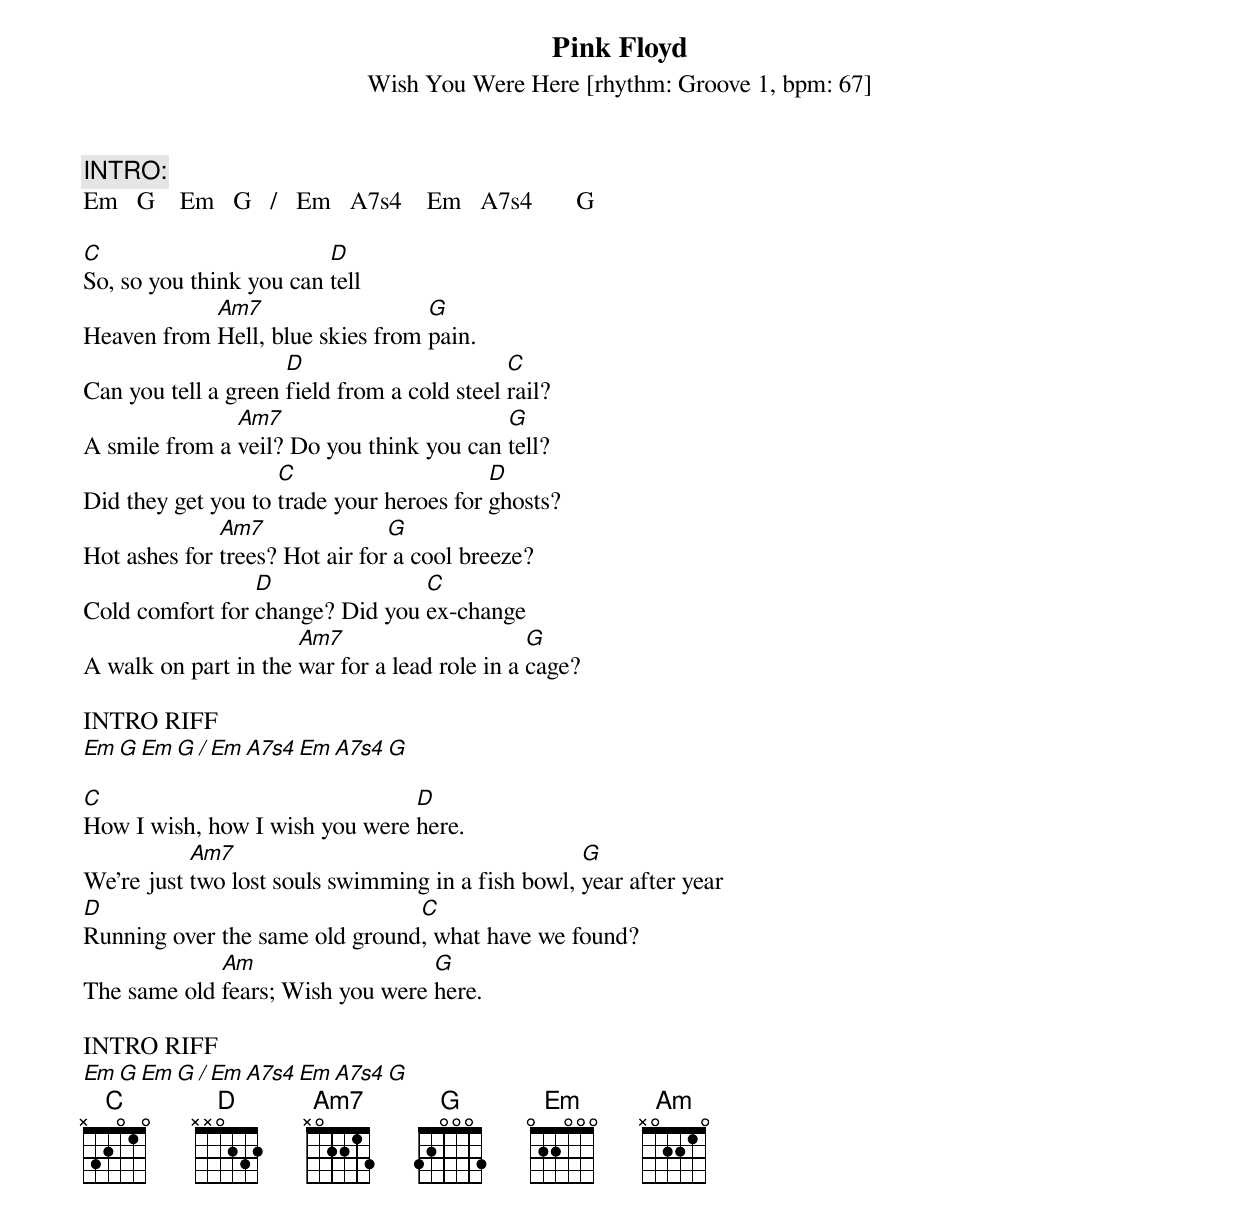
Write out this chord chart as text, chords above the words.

Pink Floyd
Wish You Were Here [rhythm: Groove 1, bpm: 67]

INTRO:
Em   G    Em   G   /   Em   A7s4    Em   A7s4       G

C                        D
So, so you think you can tell
            Am7                   G
Heaven from Hell, blue skies from pain.
                     D                       C
Can you tell a green field from a cold steel rail?
               Am7                        G
A smile from a veil? Do you think you can tell?
                    C                     D
Did they get you to trade your heroes for ghosts?
              Am7               G
Hot ashes for trees? Hot air for a cool breeze?
                 D               C
Cold comfort for change? Did you ex-change
                      Am7                      G
A walk on part in the war for a lead role in a cage?

INTRO RIFF
Em   G    Em   G   /   Em   A7s4    Em   A7s4       G

C                               D
How I wish, how I wish you were here.
           Am7                                     G
We're just two lost souls swimming in a fish bowl, year after year
D                               C
Running over the same old ground, what have we found?
             Am                   G
The same old fears; Wish you were here.

INTRO RIFF
Em   G    Em   G   /   Em   A7s4    Em   A7s4       G
